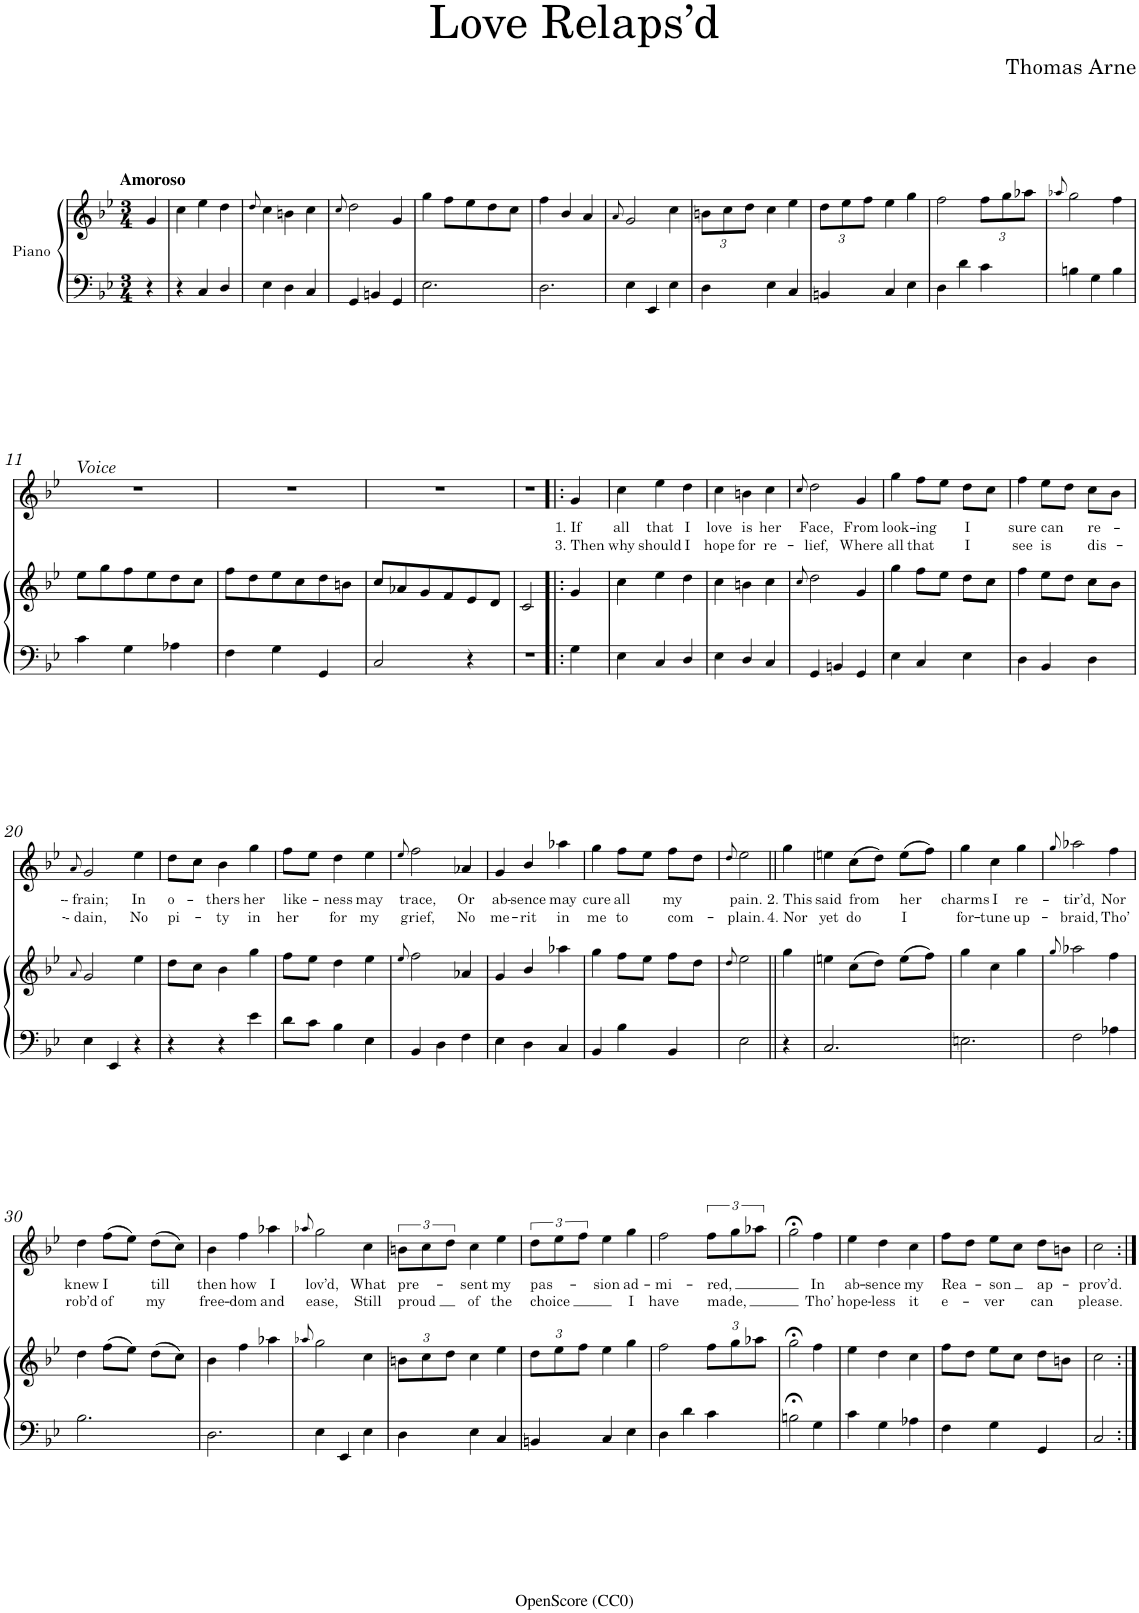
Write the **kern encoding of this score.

**kern	**kern	**kern	**text	**text	**kern
*part3	*part3	*part2	*part2	*part2	*part1
*staff4	*staff3	*staff2	*staff2	*staff2	*staff1
*I"Piano	*	*I"Voice	*	*	*I"Flute
*I'Pno	*	*	*	*	*I'Fl
*clefF4	*clefG2	*clefG2	*	*	*clefG2
*k[b-e-]	*k[b-e-]	*k[b-e-]	*	*	*k[b-e-]
*M3/4	*M3/4	*M3/4	*	*	*M3/4
=	=	=	=	=	=
!	!	!	!	!	!LO:TX:a:B:t=Amoroso
4r	4g/	4r	.	.	4r
=1	=1	=1	=1	=1	=1
4r	4cc\	2.r	.	.	2.r
4C/	4ee-\	.	.	.	.
4D/	4dd\	.	.	.	.
=2	=2	=2	=2	=2	=2
.	8qdd/	.	.	.	.
4E-\	4cc\	2.r	.	.	2.r
4D\	4bn\	.	.	.	.
4C/	4cc\	.	.	.	.
=3	=3	=3	=3	=3	=3
.	8qcc/	.	.	.	.
4GG/	2dd\	2.r	.	.	2.r
4BBn/	.	.	.	.	.
4GG/	4g/	.	.	.	.
=4	=4	=4	=4	=4	=4
2.E-\	4gg\	2.r	.	.	2.r
.	8ff\L	.	.	.	.
.	8ee-\	.	.	.	.
.	8dd\	.	.	.	.
.	8cc\J	.	.	.	.
=5	=5	=5	=5	=5	=5
2.D\	4ff\	2.r	.	.	2.r
.	4b-/	.	.	.	.
.	4a/	.	.	.	.
=6	=6	=6	=6	=6	=6
.	8qa/	.	.	.	.
4E-\	2g/	2.r	.	.	2.r
4EE-/	.	.	.	.	.
4E-\	4cc\	.	.	.	.
=7	=7	=7	=7	=7	=7
*	*Xbrackettup	*	*	*	*
4D\	12bn\L	2.r	.	.	2.r
.	12cc\	.	.	.	.
.	12dd\J	.	.	.	.
4E-\	4cc\	.	.	.	.
4C/	4ee-\	.	.	.	.
=8	=8	=8	=8	=8	=8
4BBn/	12dd\L	2.r	.	.	2.r
.	12ee-\	.	.	.	.
.	12ff\J	.	.	.	.
4C/	4ee-\	.	.	.	.
4E-\	4gg\	.	.	.	.
=9	=9	=9	=9	=9	=9
4D\	2ff\	2.r	.	.	2.r
4d\	.	.	.	.	.
4c\	12ff\L	.	.	.	.
.	12gg\	.	.	.	.
.	12aa-X\J	.	.	.	.
=10	=10	=10	=10	=10	=10
.	8qaa-X/	.	.	.	.
4Bn\	2gg\	2.r	.	.	2.r
4G\	.	.	.	.	.
4B\	4ff\	.	.	.	.
!!LO:LB:g=z
=11	=11	=11	=11	=11	=11
!	!	!LO:TX:a:i:t=Voice	!	!	!
4c\	8ee-\L	2.r	.	.	2.r
.	8gg\	.	.	.	.
4G\	8ff\	.	.	.	.
.	8ee-\	.	.	.	.
4A-X\	8dd\	.	.	.	.
.	8cc\J	.	.	.	.
=12	=12	=12	=12	=12	=12
4F\	8ff\L	2.r	.	.	2.r
.	8dd\	.	.	.	.
4G\	8ee-\	.	.	.	.
.	8cc\	.	.	.	.
4GG/	8dd\	.	.	.	.
.	8bn\J	.	.	.	.
=13	=13	=13	=13	=13	=13
2C/	8cc/L	2.r	.	.	2.r
.	8a-X/	.	.	.	.
.	8g/	.	.	.	.
.	8f/	.	.	.	.
4r	8e-/	.	.	.	.
.	8d/J	.	.	.	.
=14	=14	=14	=14	=14	=14
2.r	2c/	2.r	.	.	2.r
.	4ryy	.	.	.	.
=14X1!|:	=14X1!|:	=14X1!|:	=14X1!|:	=14X1!|:	=14X1!|:
!	!	!	!LO:LY:b	!LO:LY:b	!
4G\	4g/	4g/	1. If	3. Then	2.r
2ryy	2ryy	2ryy	.	.	.
=15	=15	=15	=15	=15	=15
!	!	!	!LO:LY:b	!LO:LY:b	!
4E-\	4cc\	4cc\	all	why	2.r
!	!	!	!LO:LY:b	!LO:LY:b	!
4C/	4ee-\	4ee-\	that	should	.
!	!	!	!LO:LY:b	!LO:LY:b	!
4D/	4dd\	4dd\	I	I	.
=16	=16	=16	=16	=16	=16
!	!	!	!LO:LY:b	!LO:LY:b	!
4E-\	4cc\	4cc\	love	hope	2.r
!	!	!	!LO:LY:b	!LO:LY:b	!
4D/	4bn\	4bn\	is	for	.
!	!	!	!LO:LY:b	!LO:LY:b	!
4C/	4cc\	4cc\	her	re-	.
=17	=17	=17	=17	=17	=17
.	8qcc/	8qcc/	.	.	.
!	!	!	!LO:LY:b	!LO:LY:b	!
4GG/	2dd\	2dd\	Face,	-lief,	2.r
4BBn/	.	.	.	.	.
!	!	!	!LO:LY:b	!LO:LY:b	!
4GG/	4g/	4g/	From	Where	.
=18	=18	=18	=18	=18	=18
!	!	!	!LO:LY:b	!LO:LY:b	!
4E-\	4gg\	4gg\	look-	all	2.r
!	!	!	!LO:LY:b	!LO:LY:b	!
4C/	8ff\L	8ff\L	-ing	that	.
.	8ee-\J	8ee-\J	.	.	.
!	!	!	!LO:LY:b	!LO:LY:b	!
4E-\	8dd\L	8dd\L	I	I	.
.	8cc\J	8cc\J	.	.	.
=19	=19	=19	=19	=19	=19
!	!	!	!LO:LY:b	!LO:LY:b	!
4D\	4ff\	4ff\	sure	see	2.r
!	!	!	!LO:LY:b	!LO:LY:b	!
4BB-/	8ee-\L	8ee-\L	can	is	.
.	8dd\J	8dd\J	.	.	.
!	!	!	!LO:LY:b	!LO:LY:b	!
4D\	8cc\L	8cc\L	re-	dis-	.
.	8b-\J	8b-\J	.	.	.
!!LO:LB:g=z
=20	=20	=20	=20	=20	=20
.	8qa/	8qa/	.	.	.
!	!	!	!LO:LY:b	!LO:LY:b	!
4E-\	2g/	2g/	-- frain;	-- dain,	2.r
4EE-/	.	.	.	.	.
!	!	!	!LO:LY:b	!LO:LY:b	!
4r	4ee-\	4ee-\	In	No	.
=21	=21	=21	=21	=21	=21
!	!	!	!LO:LY:b	!LO:LY:b	!
4r	8dd\L	8dd\L	o-	pi-	2.r
.	8cc\J	8cc\J	.	.	.
!	!	!	!LO:LY:b	!LO:LY:b	!
4r	4b-\	4b-\	-thers	-ty	.
!	!	!	!LO:LY:b	!LO:LY:b	!
4e-\	4gg\	4gg\	her	in	.
=22	=22	=22	=22	=22	=22
!	!	!	!LO:LY:b	!LO:LY:b	!
8d\L	8ff\L	8ff\L	like-	her	2.r
8c\J	8ee-\J	8ee-\J	.	.	.
!	!	!	!LO:LY:b	!LO:LY:b	!
4B-\	4dd\	4dd\	-ness	for	.
!	!	!	!LO:LY:b	!LO:LY:b	!
4E-\	4ee-\	4ee-\	may	my	.
=23	=23	=23	=23	=23	=23
.	8qee-/	8qee-/	.	.	.
!	!	!	!LO:LY:b	!LO:LY:b	!
4BB-/	2ff\	2ff\	trace,	grief,	2.r
4D\	.	.	.	.	.
!	!	!	!LO:LY:b	!LO:LY:b	!
4F\	4a-X/	4a-X/	Or	No	.
=24	=24	=24	=24	=24	=24
!	!	!	!LO:LY:b	!LO:LY:b	!
4E-\	4g/	4g/	ab-	me-	2.r
!	!	!	!LO:LY:b	!LO:LY:b	!
4D\	4b-/	4b-/	-sence	-rit	.
!	!	!	!LO:LY:b	!LO:LY:b	!
4C/	4aa-X\	4aa-X\	may	in	.
=25	=25	=25	=25	=25	=25
!	!	!	!LO:LY:b	!LO:LY:b	!
4BB-/	4gg\	4gg\	cure	me	2.r
!	!	!	!LO:LY:b	!LO:LY:b	!
4B-\	8ff\L	8ff\L	all	to	.
.	8ee-\J	8ee-\J	.	.	.
!	!	!	!LO:LY:b	!LO:LY:b	!
4BB-/	8ff\L	8ff\L	my	com-	.
.	8dd\J	8dd\J	.	.	.
=26	=26	=26	=26	=26	=26
.	8qdd/	8qdd/	.	.	.
!	!	!	!LO:LY:b	!LO:LY:b	!
2E-,\	2ee-,\	2ee-,\	pain.	-plain.	2.r
4ryy	4ryy	4ryy	.	.	.
=26X2||	=26X2||	=26X2||	=26X2||	=26X2||	=26X2||
!	!	!	!LO:LY:b	!LO:LY:b	!
4r	4gg\	4gg\	2. This	4. Nor	4r
=27	=27	=27	=27	=27	=27
!	!	!	!LO:LY:b	!LO:LY:b	!
2.C/	4een\	4een\	said	yet	2.r
!	!	!	!LO:LY:b	!LO:LY:b	!
.	(8cc\L	(8cc\L	from	do	.
.	8dd\J)	8dd\J)	.	.	.
!	!	!	!LO:LY:b	!LO:LY:b	!
.	(8ee\L	(8ee\L	her	I	.
.	8ff\J)	8ff\J)	.	.	.
=28	=28	=28	=28	=28	=28
!	!	!	!LO:LY:b	!LO:LY:b	!
2.En\	4gg\	4gg\	charms	for-	2.r
!	!	!	!LO:LY:b	!LO:LY:b	!
.	4cc\	4cc\	I	-tune	.
!	!	!	!LO:LY:b	!LO:LY:b	!
.	4gg\	4gg\	re-	up-	.
=29	=29	=29	=29	=29	=29
.	8qgg/	8qgg/	.	.	.
!	!	!	!LO:LY:b	!LO:LY:b	!
2F\	2aa-X\	2aa-X\	-tir’d,	-braid,	2.r
!	!	!	!LO:LY:b	!LO:LY:b	!
4A-X\	4ff\	4ff\	Nor	Tho’	.
!!LO:LB:g=z
=30	=30	=30	=30	=30	=30
!	!	!	!LO:LY:b	!LO:LY:b	!
2.B-\	4dd\	4dd\	knew	rob’d	2.r
!	!	!	!LO:LY:b	!LO:LY:b	!
.	(8ff\L	(8ff\L	I	of	.
.	8ee-\J)	8ee-\J)	.	.	.
!	!	!	!LO:LY:b	!LO:LY:b	!
.	(8dd\L	(8dd\L	till	my	.
.	8cc\J)	8cc\J)	.	.	.
=31	=31	=31	=31	=31	=31
!	!	!	!LO:LY:b	!LO:LY:b	!
2.D\	4b-\	4b-\	then	free-	2.r
!	!	!	!LO:LY:b	!LO:LY:b	!
.	4ff\	4ff\	how	-dom	.
!	!	!	!LO:LY:b	!LO:LY:b	!
.	4aa-X\	4aa-X\	I	and	.
=32	=32	=32	=32	=32	=32
.	8qaa-X/	8qaa-X/	.	.	.
!	!	!	!LO:LY:b	!LO:LY:b	!
4E-\	2gg\	2gg\	lov’d,	ease,	2.r
4EE-/	.	.	.	.	.
!	!	!	!LO:LY:b	!LO:LY:b	!
4E-\	4cc\	4cc\	What	Still	.
=33	=33	=33	=33	=33	=33
!	!	!	!LO:LY:b	!LO:LY:b	!
4D\	12bn\L	12bn\L	pre-	proud	2.r
.	12cc\	12cc\	.	.	.
.	12dd\J	12dd\J	.	.	.
!	!	!	!LO:LY:b	!LO:LY:b	!
4E-\	4cc\	4cc\	-sent	of	.
!	!	!	!LO:LY:b	!LO:LY:b	!
4C/	4ee-\	4ee-\	my	the	.
=34	=34	=34	=34	=34	=34
!	!	!	!LO:LY:b	!LO:LY:b	!
4BBn/	12dd\L	12dd\L	pas-	-choice	2.r
.	12ee-\	12ee-\	.	.	.
.	12ff\J	12ff\J	.	.	.
!	!	!	!LO:LY:b	!	!
4C/	4ee-\	4ee-\	-sion	.	.
!	!	!	!LO:LY:b	!LO:LY:b	!
4E-\	4gg\	4gg\	ad-	I	.
=35	=35	=35	=35	=35	=35
!	!	!	!LO:LY:b	!LO:LY:b	!
4D\	2ff\	2ff\	-mi-	have	2.r
4d\	.	.	.	.	.
!	!	!	!LO:LY:b	!LO:LY:b	!
4c\	12ff\L	12ff\L	-red,	made,	.
.	12gg\	12gg\	.	.	.
.	12aa-X\J	12aa-X\J	.	.	.
=36	=36	=36	=36	=36	=36
2Bn;<\	2gg;<\	2gg;<\	.	.	2.r
!	!	!	!LO:LY:b	!LO:LY:b	!
4G\	4ff\	4ff\	In	Tho’	.
=37	=37	=37	=37	=37	=37
!	!	!	!LO:LY:b	!LO:LY:b	!
4c\	4ee-\	4ee-\	ab-	hope-	2.r
!	!	!	!LO:LY:b	!LO:LY:b	!
4G\	4dd\	4dd\	-sence	-less	.
!	!	!	!LO:LY:b	!LO:LY:b	!
4A-X\	4cc\	4cc\	my	it	.
=38	=38	=38	=38	=38	=38
!	!	!	!LO:LY:b	!LO:LY:b	!
4F\	8ff\L	8ff\L	Rea-	e-	2.r
.	8dd\J	8dd\J	.	.	.
!	!	!	!LO:LY:b	!LO:LY:b	!
4G\	8ee-\L	8ee-\L	-son	-ver	.
.	8cc\J	8cc\J	.	.	.
!	!	!	!LO:LY:b	!LO:LY:b	!
4GG/	8dd\L	8dd\L	ap-	can	.
.	8bn\J	8bn\J	.	.	.
=39	=39	=39	=39	=39	=39
!	!	!	!LO:LY:b	!LO:LY:b	!
2C,/	2cc,\	2cc,\	-prov’d.	please.	2.r
4ryy	4ryy	4ryy	.	.	.
=:|!	=:|!	=:|!	=:|!	=:|!	=:|!
*-	*-	*-	*-	*-	*-
